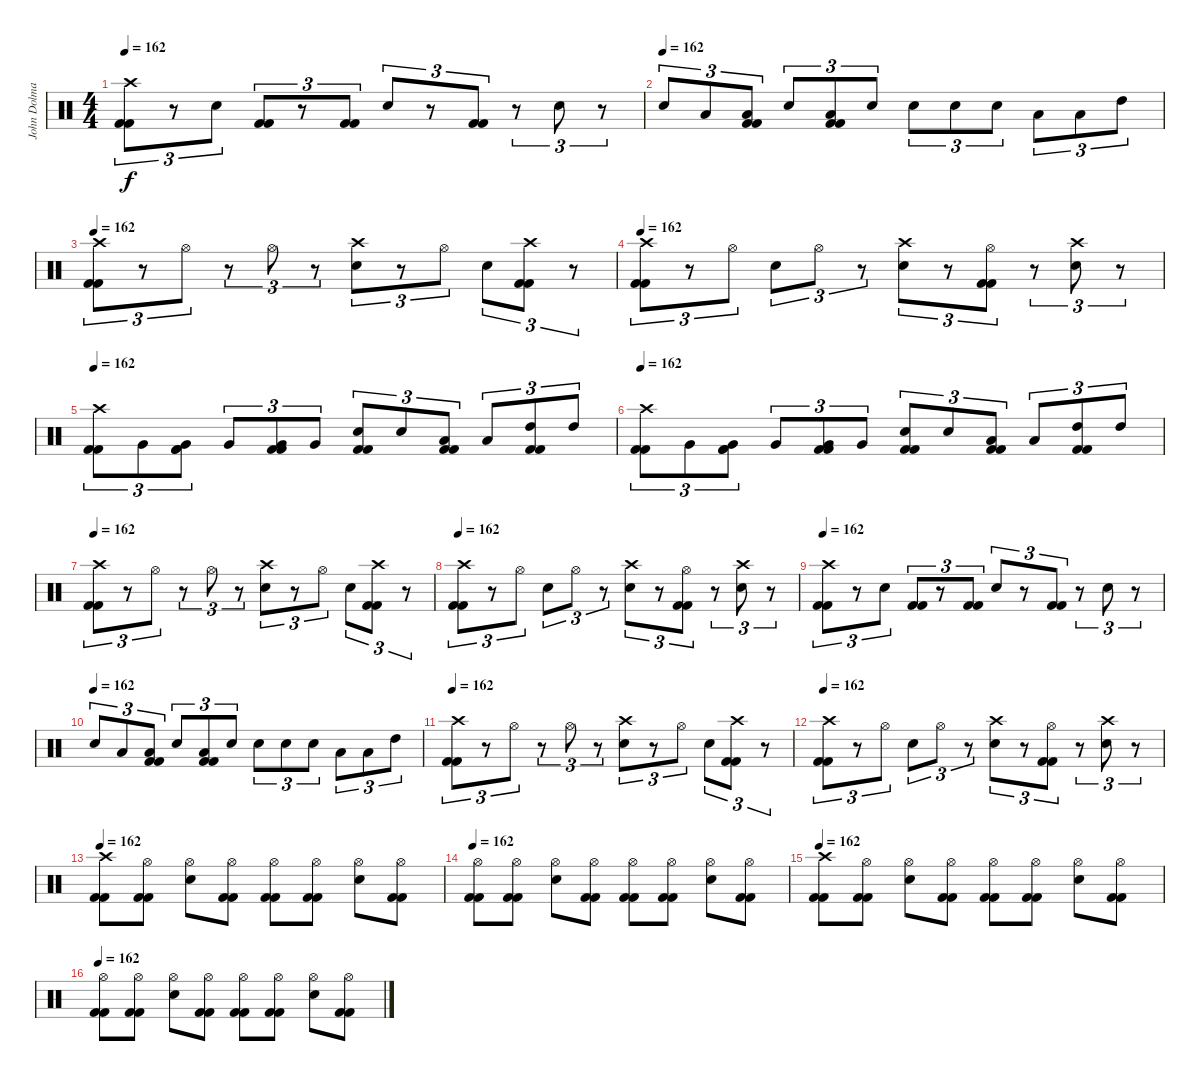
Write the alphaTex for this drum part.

\track ("John Dolmayan" "John Dolma") {instrument percussion}
\staff {score}
\articulation defaults
\ts (4 4)
\tempo 162
\clef neutral
\ks c
("Crash high (hit)" "Kick (hit) 2" "Kick (hit) 2").8{tu (3 2) dy f} r.8{tu (3 2)} "Snare (hit) 2".8{tu (3 2)} ("Kick (hit) 2" "Kick (hit) 2").8{tu (3 2)} r.8{tu (3 2)} ("Kick (hit) 2" "Kick (hit) 2").8{tu (3 2)} "Snare (hit) 2".8{tu (3 2)} r.8{tu (3 2)} ("Kick (hit) 2" "Kick (hit) 2").8{tu (3 2)} r.8{tu (3 2)} "Snare (hit) 2".8{tu (3 2)} r.8{tu (3 2)} |
\tempo (162)
"Snare (hit) 2".8{tu (3 2)} "Low Tom (hit)".8{tu (3 2)} ("Low Tom (hit)" "Kick (hit) 2" "Kick (hit) 2").8{tu (3 2)} "Snare (hit) 2".8{tu (3 2)} ("Low Tom (hit)" "Kick (hit) 2" "Kick (hit) 2").8{tu (3 2)} "Snare (hit) 2".8{tu (3 2)} "Snare (hit) 2".8{tu (3 2)} "Snare (hit) 2".8{tu (3 2)} "Snare (hit) 2".8{tu (3 2)} "Low Tom (hit)".8{tu (3 2)} "Low Tom (hit)".8{tu (3 2)} "High Tom (hit)".8{tu (3 2)} |
\tempo 162
("Crash high (hit)" "Kick (hit) 2" "Kick (hit) 2").8{tu (3 2)} r.8{tu (3 2)} "Hi-Hat (open)".8{tu (3 2)} r.8{tu (3 2)} "Hi-Hat (open)".8{tu (3 2)} r.8{tu (3 2)} ("Crash high (hit)" "Snare (hit) 2").8{tu (3 2)} r.8{tu (3 2)} "Hi-Hat (open)".8{tu (3 2)} "Snare (hit) 2".8{tu (3 2)} ("Crash high (hit)" "Kick (hit) 2" "Kick (hit) 2").8{tu (3 2)} r.8{tu (3 2)} |
\tempo 162
("Crash high (hit)" "Kick (hit) 2" "Kick (hit) 2").8{tu (3 2)} r.8{tu (3 2)} "Hi-Hat (open)".8{tu (3 2)} "Snare (hit) 2".8{tu (3 2)} "Hi-Hat (open)".8{tu (3 2)} r.8{tu (3 2)} ("Crash high (hit)" "Snare (hit) 2").8{tu (3 2)} r.8{tu (3 2)} ("Hi-Hat (open)" "Kick (hit) 2" "Kick (hit) 2").8{tu (3 2)} r.8{tu (3 2)} ("Crash high (hit)" "Snare (hit) 2").8{tu (3 2)} r.8{tu (3 2)} |
\tempo 162
("Crash high (hit)" "Kick (hit) 2" "Kick (hit) 2").8{tu (3 2)} "Very Low Tom (hit)".8{tu (3 2)} ("Very Low Tom (hit)" "Kick (hit) 2" "Kick (hit) 2").8{tu (3 2)} "Very Low Tom (hit)".8{tu (3 2)} ("Very Low Tom (hit)" "Kick (hit) 2" "Kick (hit) 2").8{tu (3 2)} "Very Low Tom (hit)".8{tu (3 2)} ("Snare (hit) 2" "Kick (hit) 2" "Kick (hit) 2").8{tu (3 2)} "Snare (hit) 2".8{tu (3 2)} ("Low Tom (hit)" "Kick (hit) 2" "Kick (hit) 2").8{tu (3 2)} "Low Tom (hit)".8{tu (3 2)} ("High Tom (hit)" "Kick (hit) 2" "Kick (hit) 2").8{tu (3 2)} "High Tom (hit)".8{tu (3 2)} |
\tempo 162
("Crash high (hit)" "Kick (hit) 2" "Kick (hit) 2").8{tu (3 2)} "Very Low Tom (hit)".8{tu (3 2)} ("Very Low Tom (hit)" "Kick (hit) 2" "Kick (hit) 2").8{tu (3 2)} "Very Low Tom (hit)".8{tu (3 2)} ("Very Low Tom (hit)" "Kick (hit) 2" "Kick (hit) 2").8{tu (3 2)} "Very Low Tom (hit)".8{tu (3 2)} ("Snare (hit) 2" "Kick (hit) 2" "Kick (hit) 2").8{tu (3 2)} "Snare (hit) 2".8{tu (3 2)} ("Low Tom (hit)" "Kick (hit) 2" "Kick (hit) 2").8{tu (3 2)} "Low Tom (hit)".8{tu (3 2)} ("High Tom (hit)" "Kick (hit) 2" "Kick (hit) 2").8{tu (3 2)} "High Tom (hit)".8{tu (3 2)} |
\tempo 162
("Crash high (hit)" "Kick (hit) 2" "Kick (hit) 2").8{tu (3 2)} r.8{tu (3 2)} "Hi-Hat (open)".8{tu (3 2)} r.8{tu (3 2)} "Hi-Hat (open)".8{tu (3 2)} r.8{tu (3 2)} ("Crash high (hit)" "Snare (hit) 2").8{tu (3 2)} r.8{tu (3 2)} "Hi-Hat (open)".8{tu (3 2)} "Snare (hit) 2".8{tu (3 2)} ("Crash high (hit)" "Kick (hit) 2" "Kick (hit) 2").8{tu (3 2)} r.8{tu (3 2)} |
\tempo 162
("Crash high (hit)" "Kick (hit) 2" "Kick (hit) 2").8{tu (3 2)} r.8{tu (3 2)} "Hi-Hat (open)".8{tu (3 2)} "Snare (hit) 2".8{tu (3 2)} "Hi-Hat (open)".8{tu (3 2)} r.8{tu (3 2)} ("Crash high (hit)" "Snare (hit) 2").8{tu (3 2)} r.8{tu (3 2)} ("Hi-Hat (open)" "Kick (hit) 2" "Kick (hit) 2").8{tu (3 2)} r.8{tu (3 2)} ("Crash high (hit)" "Snare (hit) 2").8{tu (3 2)} r.8{tu (3 2)} |
\tempo 162
("Crash high (hit)" "Kick (hit) 2" "Kick (hit) 2").8{tu (3 2)} r.8{tu (3 2)} "Snare (hit) 2".8{tu (3 2)} ("Kick (hit) 2" "Kick (hit) 2").8{tu (3 2)} r.8{tu (3 2)} ("Kick (hit) 2" "Kick (hit) 2").8{tu (3 2)} "Snare (hit) 2".8{tu (3 2)} r.8{tu (3 2)} ("Kick (hit) 2" "Kick (hit) 2").8{tu (3 2)} r.8{tu (3 2)} "Snare (hit) 2".8{tu (3 2)} r.8{tu (3 2)} |
\tempo (162)
"Snare (hit) 2".8{tu (3 2)} "Low Tom (hit)".8{tu (3 2)} ("Low Tom (hit)" "Kick (hit) 2" "Kick (hit) 2").8{tu (3 2)} "Snare (hit) 2".8{tu (3 2)} ("Low Tom (hit)" "Kick (hit) 2" "Kick (hit) 2").8{tu (3 2)} "Snare (hit) 2".8{tu (3 2)} "Snare (hit) 2".8{tu (3 2)} "Snare (hit) 2".8{tu (3 2)} "Snare (hit) 2".8{tu (3 2)} "Low Tom (hit)".8{tu (3 2)} "Low Tom (hit)".8{tu (3 2)} "High Tom (hit)".8{tu (3 2)} |
\tempo 162
("Crash high (hit)" "Kick (hit) 2" "Kick (hit) 2").8{tu (3 2)} r.8{tu (3 2)} "Hi-Hat (open)".8{tu (3 2)} r.8{tu (3 2)} "Hi-Hat (open)".8{tu (3 2)} r.8{tu (3 2)} ("Crash high (hit)" "Snare (hit) 2").8{tu (3 2)} r.8{tu (3 2)} "Hi-Hat (open)".8{tu (3 2)} "Snare (hit) 2".8{tu (3 2)} ("Crash high (hit)" "Kick (hit) 2" "Kick (hit) 2").8{tu (3 2)} r.8{tu (3 2)} |
\tempo 162
("Crash high (hit)" "Kick (hit) 2" "Kick (hit) 2").8{tu (3 2)} r.8{tu (3 2)} "Hi-Hat (open)".8{tu (3 2)} "Snare (hit) 2".8{tu (3 2)} "Hi-Hat (open)".8{tu (3 2)} r.8{tu (3 2)} ("Crash high (hit)" "Snare (hit) 2").8{tu (3 2)} r.8{tu (3 2)} ("Hi-Hat (open)" "Kick (hit) 2" "Kick (hit) 2").8{tu (3 2)} r.8{tu (3 2)} ("Crash high (hit)" "Snare (hit) 2").8{tu (3 2)} r.8{tu (3 2)} |
\tempo 162
("Crash high (hit)" "Kick (hit) 2" "Kick (hit) 2").8 ("Hi-Hat (open)" "Kick (hit) 2" "Kick (hit) 2").8 ("Hi-Hat (open)" "Snare (hit) 2").8 ("Hi-Hat (open)" "Kick (hit) 2" "Kick (hit) 2").8 ("Hi-Hat (open)" "Kick (hit) 2" "Kick (hit) 2").8 ("Hi-Hat (open)" "Kick (hit) 2" "Kick (hit) 2").8 ("Hi-Hat (open)" "Snare (hit) 2").8 ("Hi-Hat (open)" "Kick (hit) 2" "Kick (hit) 2").8 |
\tempo 162
("Hi-Hat (open)" "Kick (hit) 2" "Kick (hit) 2").8 ("Hi-Hat (open)" "Kick (hit) 2" "Kick (hit) 2").8 ("Hi-Hat (open)" "Snare (hit) 2").8 ("Hi-Hat (open)" "Kick (hit) 2" "Kick (hit) 2").8 ("Hi-Hat (open)" "Kick (hit) 2" "Kick (hit) 2").8 ("Hi-Hat (open)" "Kick (hit) 2" "Kick (hit) 2").8 ("Hi-Hat (open)" "Snare (hit) 2").8 ("Hi-Hat (open)" "Kick (hit) 2" "Kick (hit) 2").8 |
\tempo 162
("Crash high (hit)" "Kick (hit) 2" "Kick (hit) 2").8 ("Hi-Hat (open)" "Kick (hit) 2" "Kick (hit) 2").8 ("Hi-Hat (open)" "Snare (hit) 2").8 ("Hi-Hat (open)" "Kick (hit) 2" "Kick (hit) 2").8 ("Hi-Hat (open)" "Kick (hit) 2" "Kick (hit) 2").8 ("Hi-Hat (open)" "Kick (hit) 2" "Kick (hit) 2").8 ("Hi-Hat (open)" "Snare (hit) 2").8 ("Hi-Hat (open)" "Kick (hit) 2" "Kick (hit) 2").8 |
\tempo 162
("Hi-Hat (open)" "Kick (hit) 2" "Kick (hit) 2").8 ("Hi-Hat (open)" "Kick (hit) 2" "Kick (hit) 2").8 ("Hi-Hat (open)" "Snare (hit) 2").8 ("Hi-Hat (open)" "Kick (hit) 2" "Kick (hit) 2").8 ("Hi-Hat (open)" "Kick (hit) 2" "Kick (hit) 2").8 ("Hi-Hat (open)" "Kick (hit) 2" "Kick (hit) 2").8 ("Hi-Hat (open)" "Snare (hit) 2").8 ("Hi-Hat (open)" "Kick (hit) 2" "Kick (hit) 2").8
